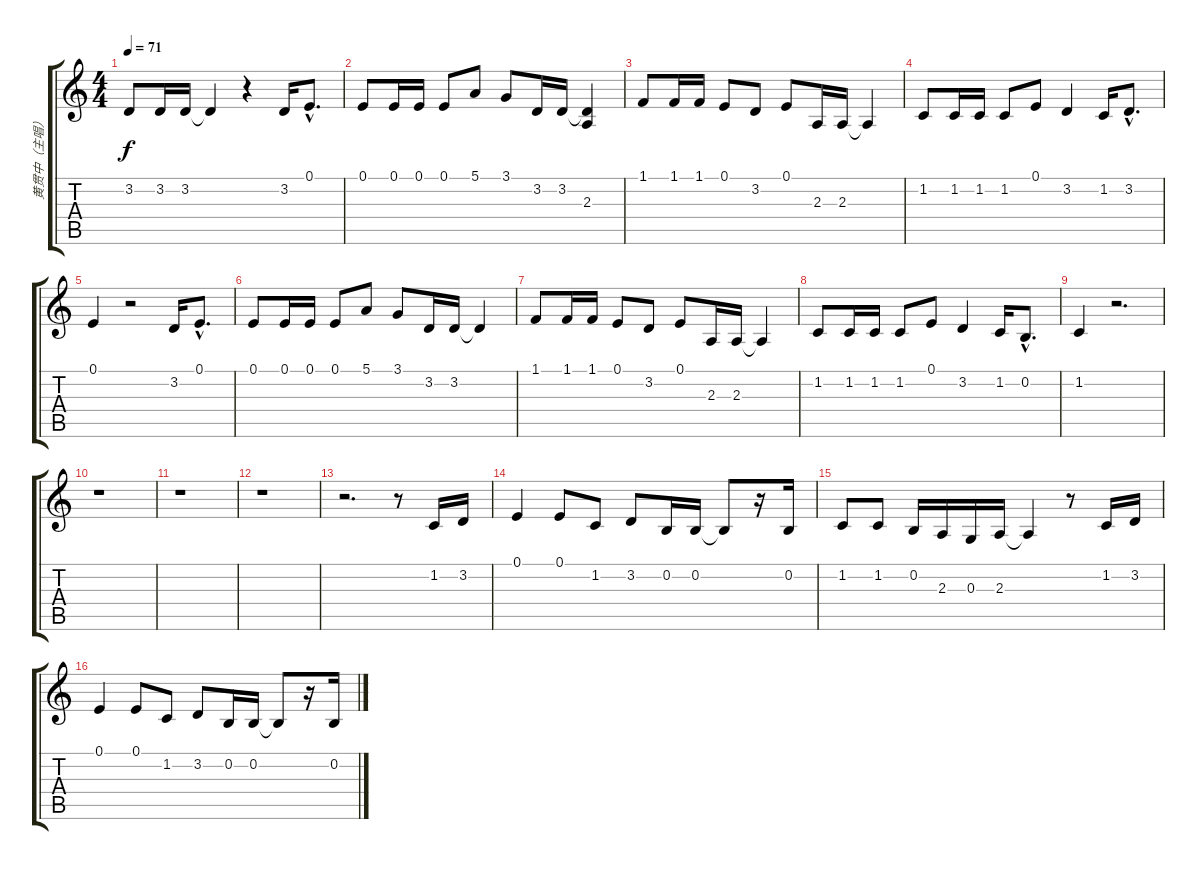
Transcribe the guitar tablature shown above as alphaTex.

\track ("黄贯中（主唱）" "黄贯中（主唱）") {instrument choiraahs}
\staff {score tabs}
\tuning (E4 B3 G3 D3 A2 E2) {hide}
\ts (4 4)
\tempo 71
\clef g2
\ks c
3.2.8{dy f} 3.2.16 3.2.16 3.2{t}.4 r.4 3.2.16 0.1{hac}.8{d} |
0.1.8 0.1.16 0.1.16 0.1.8 5.1.8 3.1.8 3.2.16 3.2.16 (3.2{t} 2.3{t}).4 |
1.1.8 1.1.16 1.1.16 0.1.8 3.2.8 0.1.8 2.3.16 2.3.16 2.3{t}.4 |
1.2.8 1.2.16 1.2.16 1.2.8 0.1.8 3.2.4 1.2.16 3.2{hac}.8{d} |
0.1.4 r.2 3.2.16 0.1{hac}.8{d} |
0.1.8 0.1.16 0.1.16 0.1.8 5.1.8 3.1.8 3.2.16 3.2.16 3.2{t}.4 |
1.1.8 1.1.16 1.1.16 0.1.8 3.2.8 0.1.8 2.3.16 2.3.16 2.3{t}.4 |
1.2.8 1.2.16 1.2.16 1.2.8 0.1.8 3.2.4 1.2.16 0.2{hac}.8{d} |
1.2.4 r.2{d} |
r.1 |
r.1 |
r.1 |
r.2{d} r.8 1.2.16 3.2.16 |
0.1.4 0.1.8 1.2.8 3.2.8 0.2.16 0.2.16 0.2{t}.8 r.16 0.2.16 |
1.2.8 1.2.8 0.2.16 2.3.16 0.3.16 2.3.16 2.3{t}.4 r.8 1.2.16 3.2.16 |
0.1.4 0.1.8 1.2.8 3.2.8 0.2.16 0.2.16 0.2{t}.8 r.16 0.2.16
